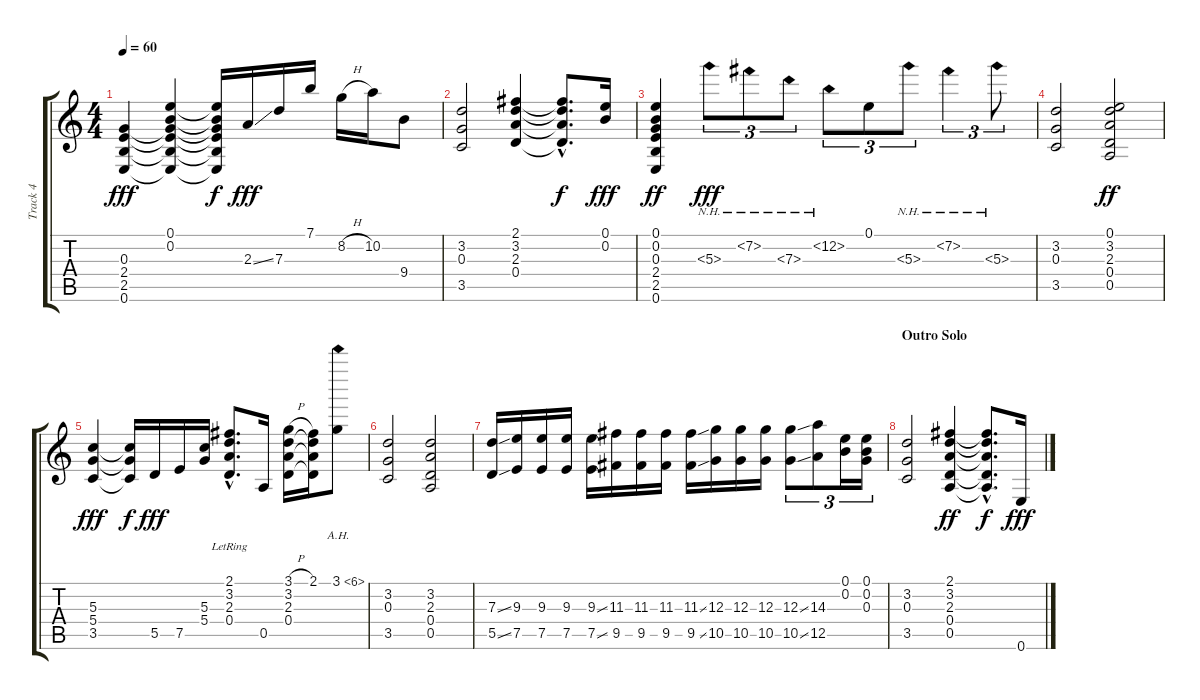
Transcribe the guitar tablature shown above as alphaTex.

\track ("Track 4" "Track 4") {instrument overdrivenguitar}
\staff {score tabs}
\tuning (E4 B3 G3 D3 A2 E2) {hide}
\ts (4 4)
\tempo 60
\clef g2
\ks c
(0.3 2.4 2.5 0.6).4{dy fff} (0.1 0.2 0.3{t} 2.4{t} 2.5{t} 0.6{t}).4 (0.1{t} 0.2{t} 0.3{t} 2.4{t} 2.5{t} 0.6{t}).16{dy f} 2.3{ss}.16{dy fff} 7.3.16 7.1.16 8.2{h}.16 10.2.16 9.4.8 |
(3.2 0.3 3.5).2 (2.1 3.2 2.3 0.4).4 (2.1{hac t} 3.2{hac t} 2.3{hac t} 0.4{hac t}).8{d dy f} (0.1 0.2).16{dy fff} |
(0.1 0.2 0.3 2.4 2.5 0.6).4{dy ff} 5.3{nh}.8{tu (3 2) dy fff} 7.2{nh}.8{tu (3 2)} 7.3{nh}.8{tu (3 2)} 12.2{nh}.8{tu (3 2)} 0.1.8{tu (3 2)} 5.3{nh}.8{tu (3 2)} 7.2{nh}.4{tu (3 2)} 5.3{nh}.8{tu (3 2)} |
(3.2 0.3 3.5).2 (0.1 3.2 2.3 0.4 0.5).2{dy ff} |
(5.3 5.4 3.5).4{dy fff} (5.3{t} 5.4{t} 3.5{t}).16{dy f} 5.5.16{dy fff} 7.5.16 (5.3 5.4).16 (2.1{hac lr} 3.2{hac lr} 2.3{hac lr} 0.4{hac lr}).8{d} 0.5.16 (3.1{h} 3.2 2.3 0.4).16 (2.1 3.2{t} 2.3{t} 0.4{t}).16 3.1{ah 3}.8 |
(3.2 0.3 3.5).2 (3.2 2.3 0.4 0.5).2 |
(7.3{ss} 5.5{ss}).16 (9.3 7.5).16 (9.3 7.5).16 (9.3 7.5).16 (9.3{ss} 7.5{ss}).16 (11.3 9.5).16 (11.3 9.5).16 (11.3 9.5).16 (11.3{ss} 9.5{ss}).16 (12.3 10.5).16 (12.3 10.5).16 (12.3 10.5).16 (12.3{ss} 10.5{ss}).8{tu (3 2)} (14.3 12.5).8{tu (3 2)} (0.1 0.2).16{tu (3 2)} (0.1 0.2 0.3).16{tu (3 2)} |
\section ("" "Outro Solo")
(3.2 0.3 3.5).2 (2.1 3.2 2.3 0.4 0.5).4{dy ff} (2.1{hac t} 3.2{hac t} 2.3{hac t} 0.4{hac t} 0.5{hac t}).8{d dy f} 0.6.16{dy fff}
